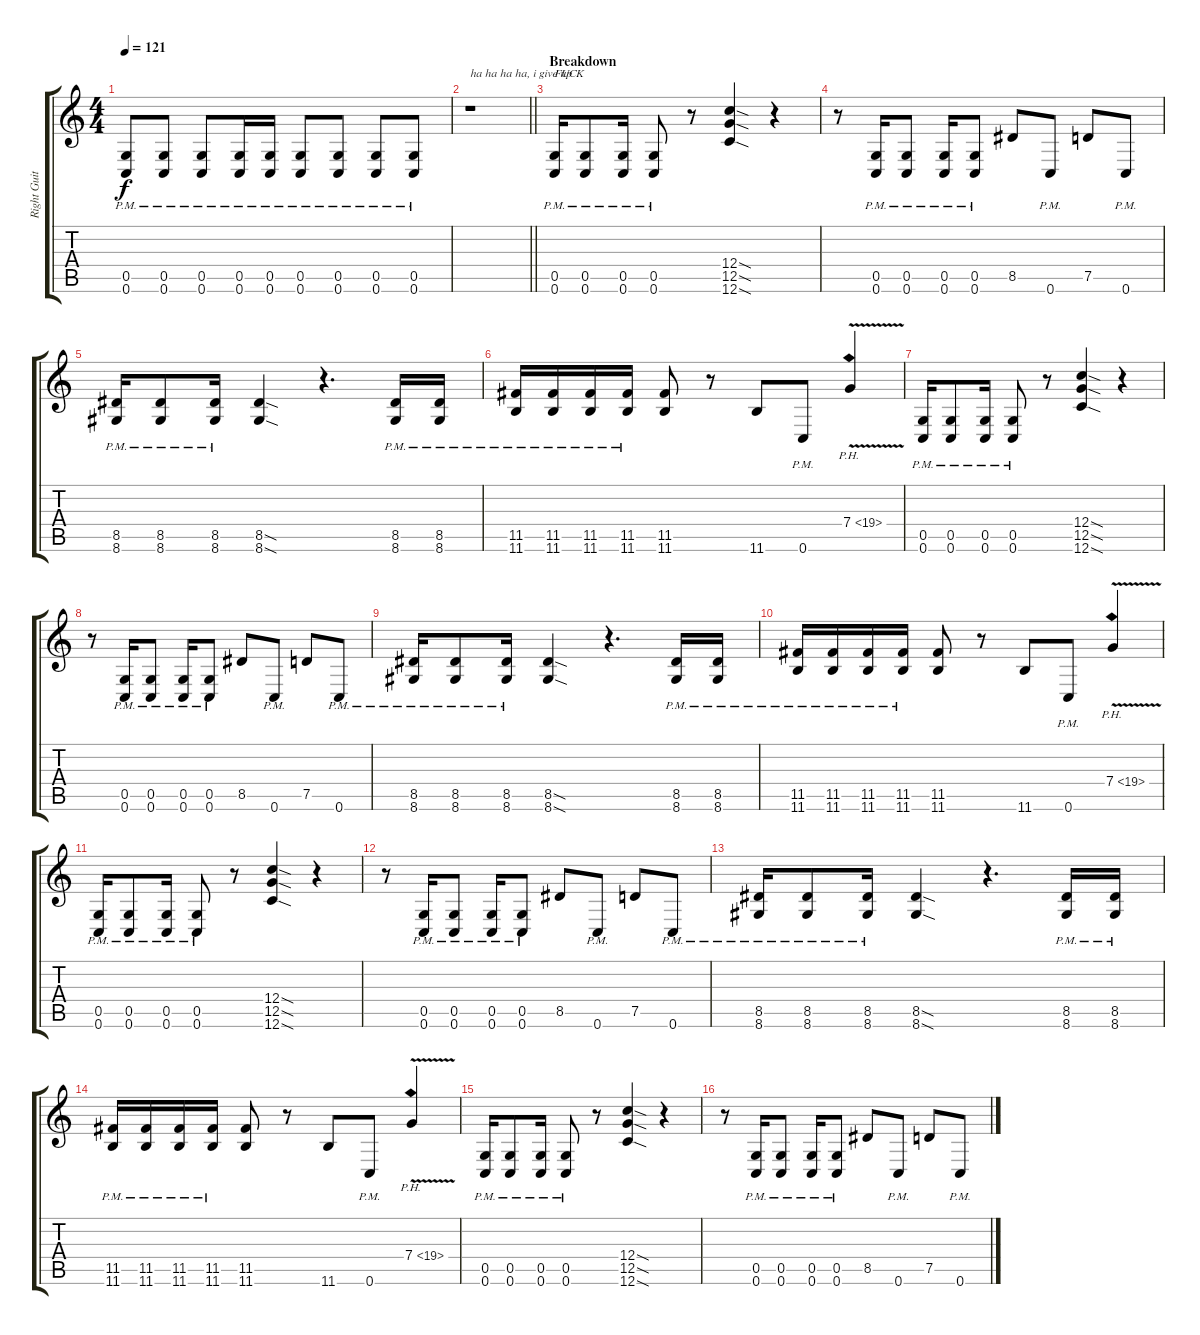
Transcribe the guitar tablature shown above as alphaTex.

\track ("Right Guitar" "Right Guit") {instrument distortionguitar}
\staff {score tabs}
\tuning (D4 A3 F3 C3 G2 C2) {hide}
\ts (4 4)
\tempo 121
\clef g2
\ks c
(0.5{pm} 0.6{pm}).8{dy f} (0.5{pm} 0.6{pm}).8 (0.5{pm} 0.6{pm}).8 (0.5{pm} 0.6{pm}).16 (0.5{pm} 0.6{pm}).16 (0.5{pm} 0.6{pm}).8 (0.5{pm} 0.6{pm}).8 (0.5{pm} 0.6{pm}).8 (0.5{pm} 0.6{pm}).8 |
\barLineRight lightlight
r.1{txt "ha ha ha ha, i give up"} |
\section ("" "Breakdown")
(0.5{pm} 0.6{pm}).16{txt "FUCK"} (0.5{pm} 0.6{pm}).8 (0.5{pm} 0.6{pm}).16 (0.5{pm} 0.6{pm}).8 r.8 (12.4{sod} 12.5{sod} 12.6{sod}).4 r.4 |
r.8 (0.5{pm} 0.6{pm}).16 (0.5{pm} 0.6{pm}).8 (0.5{pm} 0.6{pm}).16 (0.5{pm} 0.6{pm}).8 8.5.8 0.6{pm}.8 7.5.8 0.6{pm}.8 |
(8.5{pm} 8.6{pm}).16 (8.5{pm} 8.6{pm}).8 (8.5{pm} 8.6{pm}).16 (8.5{sod} 8.6{sod}).4 r.4{d} (8.5{pm} 8.6{pm}).16 (8.5{pm} 8.6{pm}).16 |
(11.5{pm} 11.6{pm}).16 (11.5{pm} 11.6{pm}).16 (11.5{pm} 11.6{pm}).16 (11.5{pm} 11.6{pm}).16 (11.5 11.6).8 r.8 11.6.8 0.6{pm}.8 7.4{ph 12 v}.4 |
(0.5{pm} 0.6{pm}).16 (0.5{pm} 0.6{pm}).8 (0.5{pm} 0.6{pm}).16 (0.5{pm} 0.6{pm}).8 r.8 (12.4{sod} 12.5{sod} 12.6{sod}).4 r.4 |
r.8 (0.5{pm} 0.6{pm}).16 (0.5{pm} 0.6{pm}).8 (0.5{pm} 0.6{pm}).16 (0.5{pm} 0.6{pm}).8 8.5.8 0.6{pm}.8 7.5.8 0.6{pm}.8 |
(8.5{pm} 8.6{pm}).16 (8.5{pm} 8.6{pm}).8 (8.5{pm} 8.6{pm}).16 (8.5{sod} 8.6{sod}).4 r.4{d} (8.5{pm} 8.6{pm}).16 (8.5{pm} 8.6{pm}).16 |
(11.5{pm} 11.6{pm}).16 (11.5{pm} 11.6{pm}).16 (11.5{pm} 11.6{pm}).16 (11.5{pm} 11.6{pm}).16 (11.5 11.6).8 r.8 11.6.8 0.6{pm}.8 7.4{ph 12 v}.4 |
(0.5{pm} 0.6{pm}).16 (0.5{pm} 0.6{pm}).8 (0.5{pm} 0.6{pm}).16 (0.5{pm} 0.6{pm}).8 r.8 (12.4{sod} 12.5{sod} 12.6{sod}).4 r.4 |
r.8 (0.5{pm} 0.6{pm}).16 (0.5{pm} 0.6{pm}).8 (0.5{pm} 0.6{pm}).16 (0.5{pm} 0.6{pm}).8 8.5.8 0.6{pm}.8 7.5.8 0.6{pm}.8 |
(8.5{pm} 8.6{pm}).16 (8.5{pm} 8.6{pm}).8 (8.5{pm} 8.6{pm}).16 (8.5{sod} 8.6{sod}).4 r.4{d} (8.5{pm} 8.6{pm}).16 (8.5{pm} 8.6{pm}).16 |
(11.5{pm} 11.6{pm}).16 (11.5{pm} 11.6{pm}).16 (11.5{pm} 11.6{pm}).16 (11.5{pm} 11.6{pm}).16 (11.5 11.6).8 r.8 11.6.8 0.6{pm}.8 7.4{ph 12 v}.4 |
(0.5{pm} 0.6{pm}).16 (0.5{pm} 0.6{pm}).8 (0.5{pm} 0.6{pm}).16 (0.5{pm} 0.6{pm}).8 r.8 (12.4{sod} 12.5{sod} 12.6{sod}).4 r.4 |
r.8 (0.5{pm} 0.6{pm}).16 (0.5{pm} 0.6{pm}).8 (0.5{pm} 0.6{pm}).16 (0.5{pm} 0.6{pm}).8 8.5.8 0.6{pm}.8 7.5.8 0.6{pm}.8
